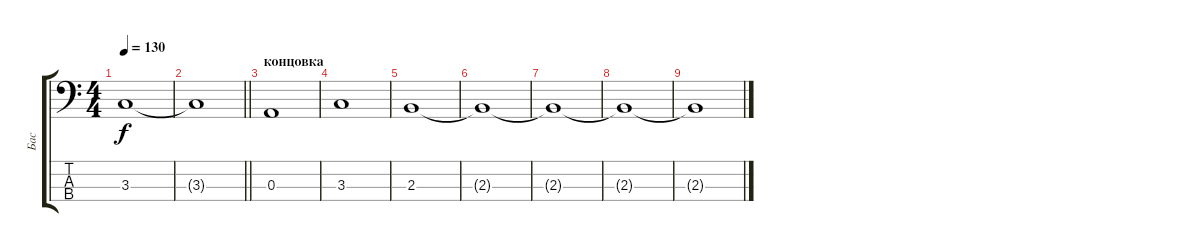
\track ("Бас" "Бас") {solo instrument electricbassfinger}
\staff {score tabs}
\tuning (G2 D2 A1 E1) {hide}
\ts (4 4)
\tempo 130
\clef f4
\ks c
3.3.1{dy f} |
\barLineRight lightlight
3.3{t}.1 |
\section ("" "концовка")
0.3.1 |
3.3.1 |
2.3.1 |
2.3{t}.1 |
2.3{t}.1 |
2.3{t}.1 |
2.3{t}.1
